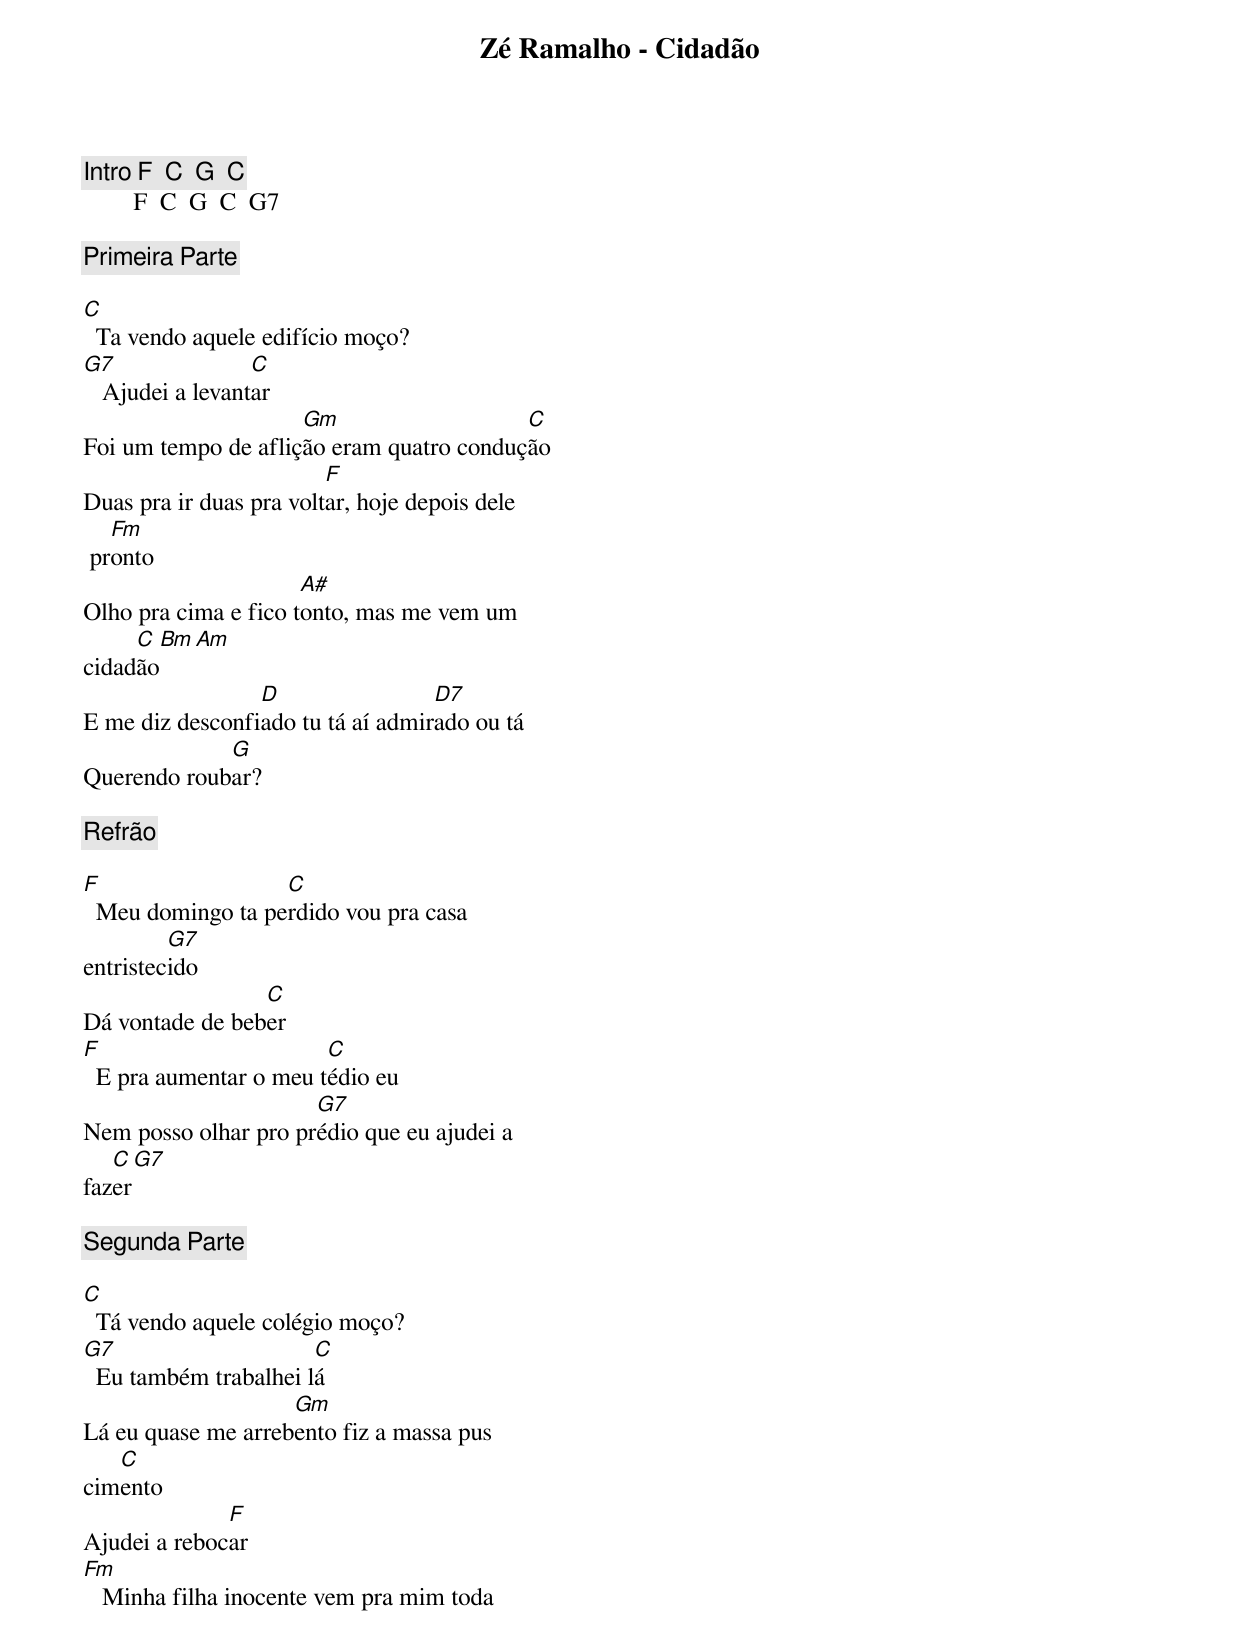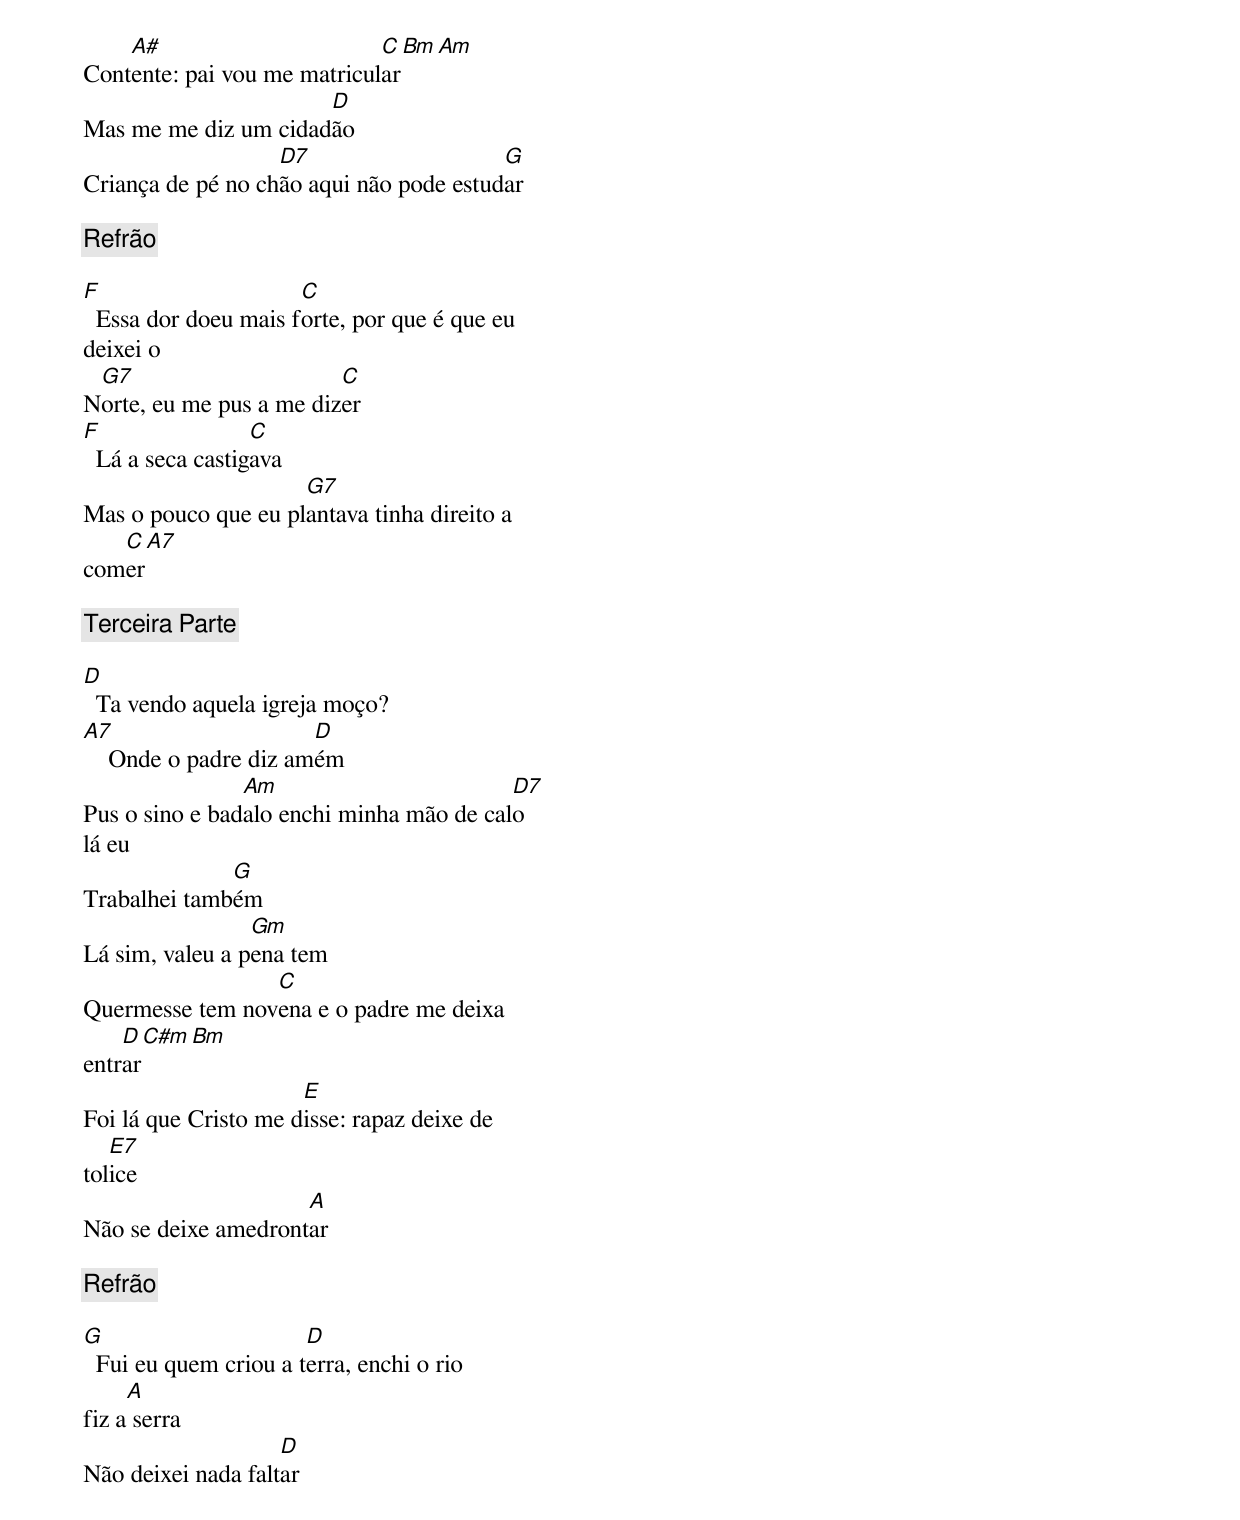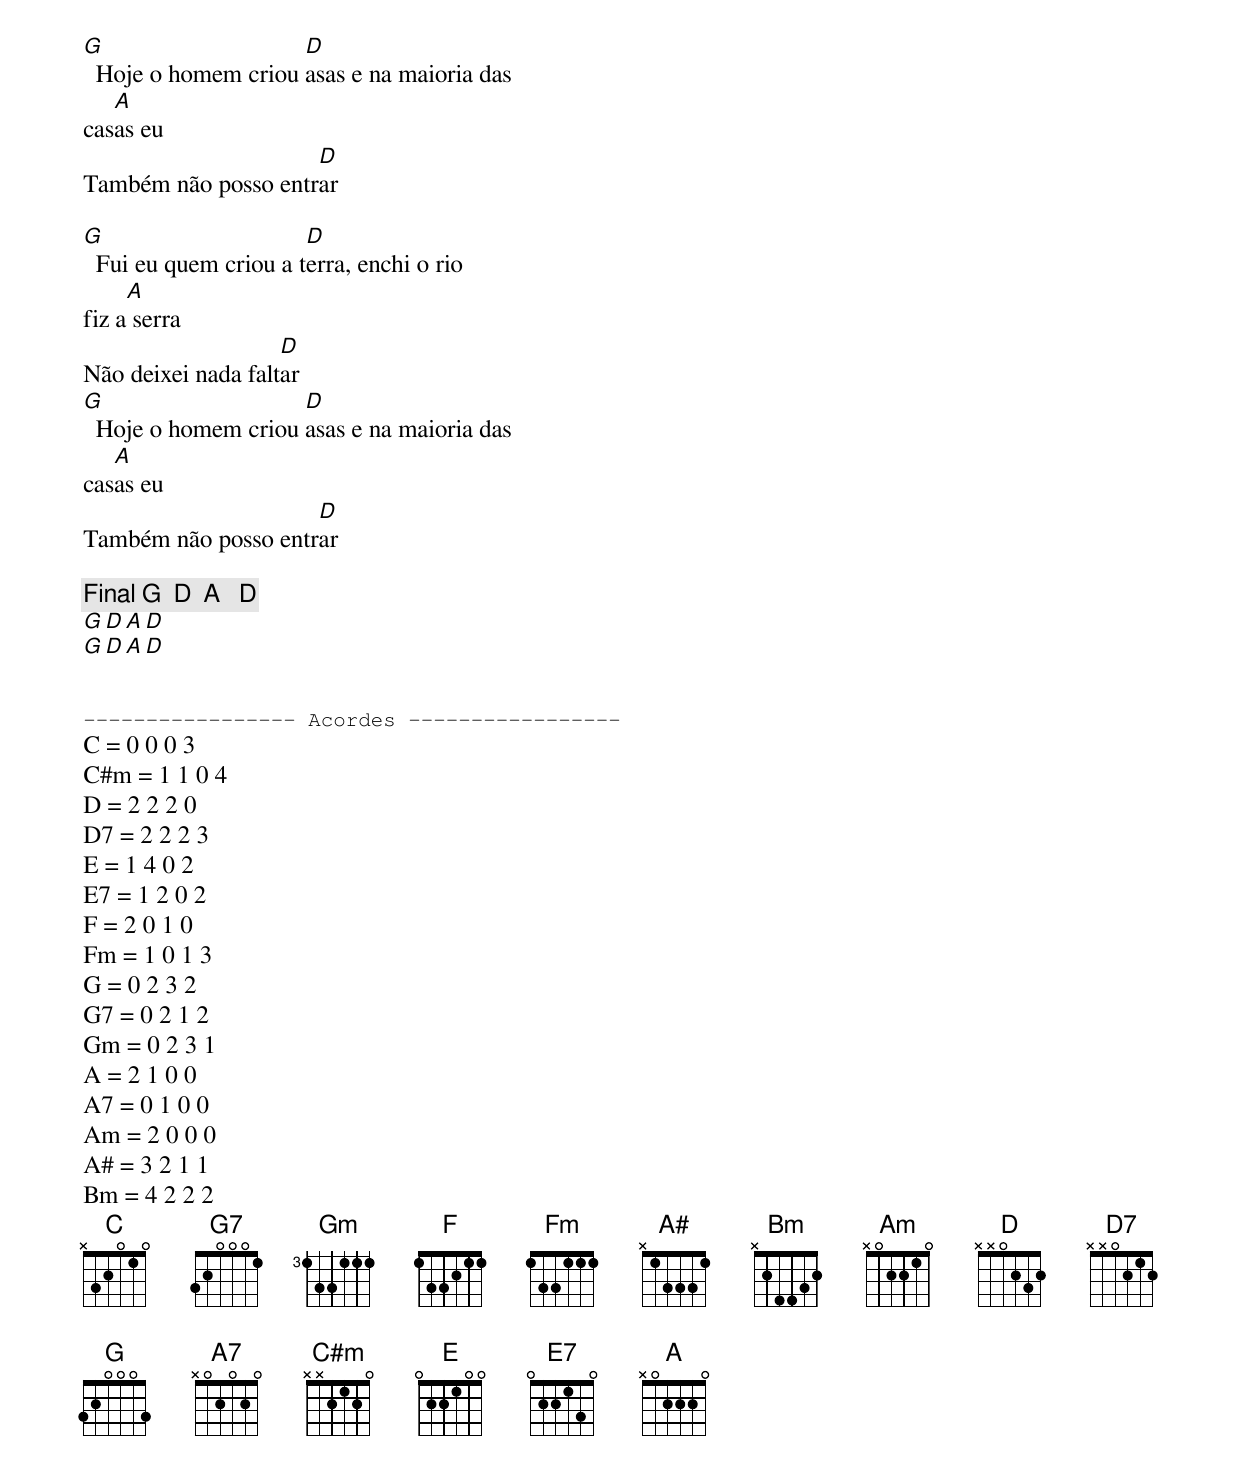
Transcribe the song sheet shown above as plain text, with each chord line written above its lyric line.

Zé Ramalho - Cidadão

[Intro] F  C  G  C
        F  C  G  C  G7

[Primeira Parte]

C
  Ta vendo aquele edifício moço?
G7                C
   Ajudei a levantar
                     Gm                   C
Foi um tempo de aflição eram quatro condução
                         F
Duas pra ir duas pra voltar, hoje depois dele
   Fm
 pronto
                      A#
Olho pra cima e fico tonto, mas me vem um
     C  Bm   Am
cidadão
                 D                 D7
E me diz desconfiado tu tá aí admirado ou tá
             G
Querendo roubar?

[Refrão]

F                  C
  Meu domingo ta perdido vou pra casa
         G7
entristecido
                 C
Dá vontade de beber
F                       C
  E pra aumentar o meu tédio eu
                      G7
Nem posso olhar pro prédio que eu ajudei a
   C  G7
fazer

[Segunda Parte]

C
  Tá vendo aquele colégio moço?
G7                     C
  Eu também trabalhei lá
                    Gm
Lá eu quase me arrebento fiz a massa pus
   C
cimento
              F
Ajudei a rebocar
Fm
   Minha filha inocente vem pra mim toda
    A#                       C  Bm   Am
Contente: pai vou me matricular
                      D
Mas me me diz um cidadão
                   D7                    G
Criança de pé no chão aqui não pode estudar

[Refrão]

F                     C
  Essa dor doeu mais forte, por que é que eu
deixei o
 G7                      C
Norte, eu me pus a me dizer
F                 C
  Lá a seca castigava
                     G7
Mas o pouco que eu plantava tinha direito a
   C  A7
comer

[Terceira Parte]

D
  Ta vendo aquela igreja moço?
A7                     D
    Onde o padre diz amém
                Am                        D7
Pus o sino e badalo enchi minha mão de calo
lá eu
              G
Trabalhei também
                 Gm
Lá sim, valeu a pena tem
                 C
Quermesse tem novena e o padre me deixa
    D  C#m  Bm
entrar
                      E
Foi lá que Cristo me disse: rapaz deixe de
   E7
tolice
                     A
Não se deixe amedrontar

[Refrão]

G                      D
  Fui eu quem criou a terra, enchi o rio
     A
fiz a serra
                    D
Não deixei nada faltar
G                    D
  Hoje o homem criou asas e na maioria das
   A
casas eu
                     D
Também não posso entrar

G                      D
  Fui eu quem criou a terra, enchi o rio
     A
fiz a serra
                    D
Não deixei nada faltar
G                    D
  Hoje o homem criou asas e na maioria das
   A
casas eu
                     D
Também não posso entrar

[Final] G  D  A   D
        G  D  A   D
        G  D  A   D


----------------- Acordes -----------------
C = 0 0 0 3
C#m = 1 1 0 4
D = 2 2 2 0
D7 = 2 2 2 3
E = 1 4 0 2
E7 = 1 2 0 2
F = 2 0 1 0
Fm = 1 0 1 3
G = 0 2 3 2
G7 = 0 2 1 2
Gm = 0 2 3 1
A = 2 1 0 0
A7 = 0 1 0 0
Am = 2 0 0 0
A# = 3 2 1 1
Bm = 4 2 2 2
